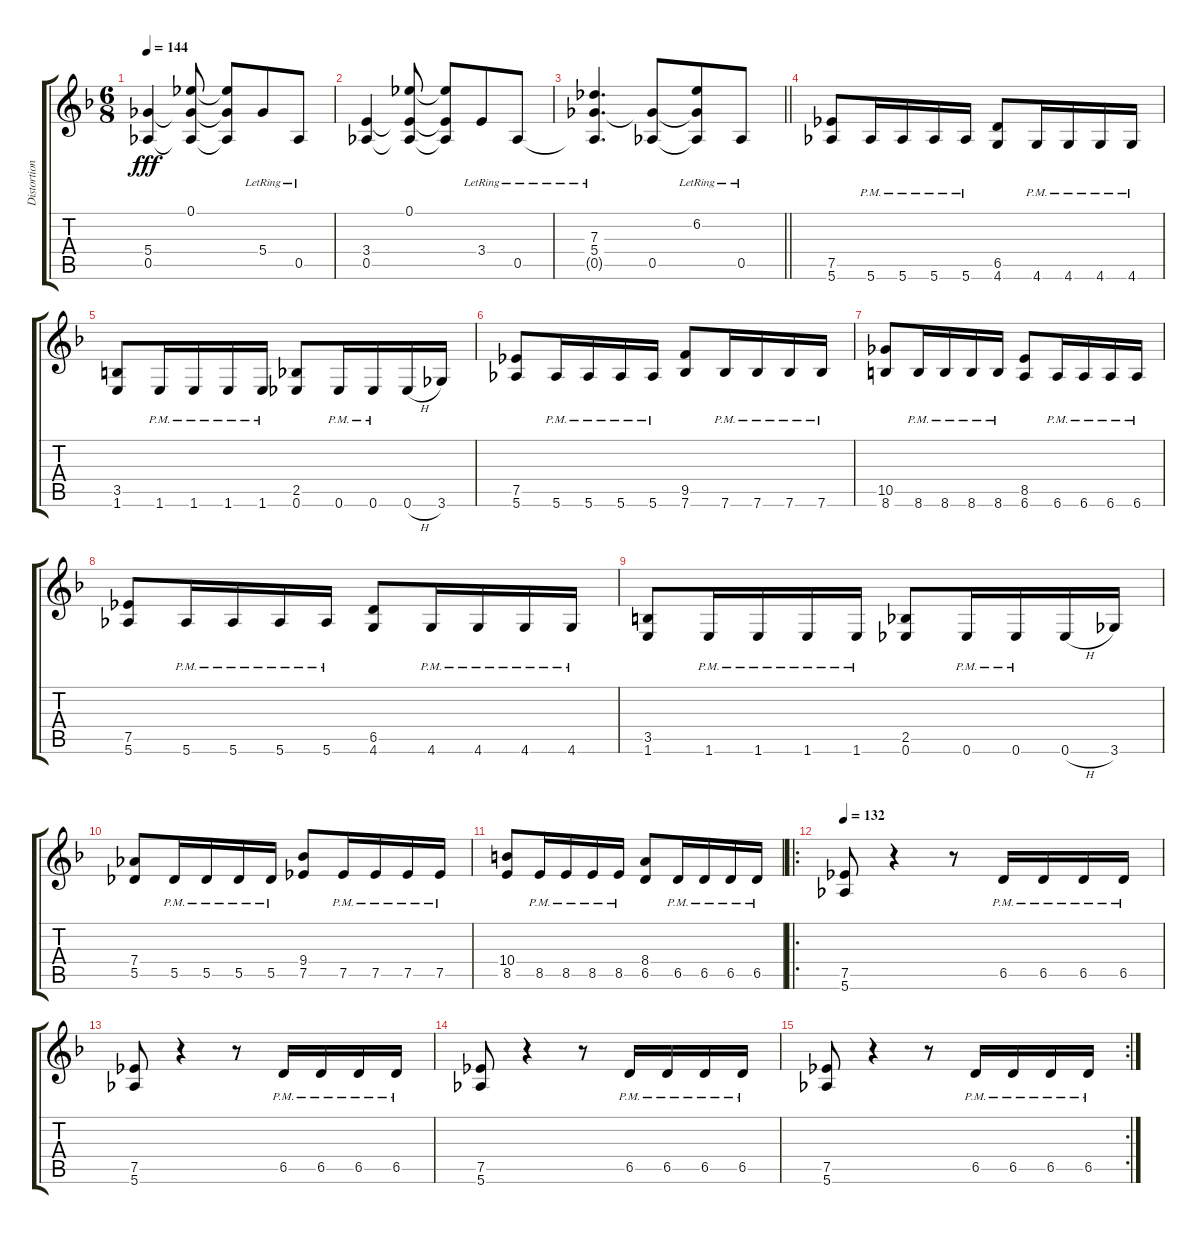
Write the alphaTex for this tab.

\track ("Distortion Guitar" "Distortion") {instrument overdrivenguitar}
\staff {score tabs}
\tuning (Eb4 Bb3 Gb3 Db3 Ab2 Eb2) {hide}
\ts (6 8)
\tempo 144
\clef g2
\ks f
(5.4 0.5).4{dy fff} (0.1 5.4{t} 0.5{t}).8 (0.1{t} 5.4{t} 0.5{t}).8 5.4{lr}.8 0.5{lr}.8 |
(3.4 0.5).4 (0.1 3.4{t} 0.5{t}).8 (0.1{t} 3.4{t} 0.5{t}).8 3.4{lr}.8 0.5{lr}.8 |
\barLineRight lightlight
(7.3{lr} 5.4{lr} 0.5{t}).4{d} (5.4{t} 0.5).8 (6.2{lr} 5.4{t} 0.5{t}).8 0.5{lr}.8 |
(7.5 5.6).8 5.6{pm}.16 5.6{pm}.16 5.6{pm}.16 5.6{pm}.16 (6.5 4.6).8 4.6{pm}.16 4.6{pm}.16 4.6{pm}.16 4.6{pm}.16 |
(3.5 1.6).8 1.6{pm}.16 1.6{pm}.16 1.6{pm}.16 1.6{pm}.16 (2.5 0.6).8 0.6{pm}.16 0.6{pm}.16 0.6{h}.16 3.6.16 |
(7.5 5.6).8 5.6{pm}.16 5.6{pm}.16 5.6{pm}.16 5.6{pm}.16 (9.5 7.6).8 7.6{pm}.16 7.6{pm}.16 7.6{pm}.16 7.6{pm}.16 |
(10.5 8.6).8 8.6{pm}.16 8.6{pm}.16 8.6{pm}.16 8.6{pm}.16 (8.5 6.6).8 6.6{pm}.16 6.6{pm}.16 6.6{pm}.16 6.6{pm}.16 |
(7.5 5.6).8 5.6{pm}.16 5.6{pm}.16 5.6{pm}.16 5.6{pm}.16 (6.5 4.6).8 4.6{pm}.16 4.6{pm}.16 4.6{pm}.16 4.6{pm}.16 |
(3.5 1.6).8 1.6{pm}.16 1.6{pm}.16 1.6{pm}.16 1.6{pm}.16 (2.5 0.6).8 0.6{pm}.16 0.6{pm}.16 0.6{h}.16 3.6.16 |
(7.4 5.5).8 5.5{pm}.16 5.5{pm}.16 5.5{pm}.16 5.5{pm}.16 (9.4 7.5).8 7.5{pm}.16 7.5{pm}.16 7.5{pm}.16 7.5{pm}.16 |
(10.4 8.5).8 8.5{pm}.16 8.5{pm}.16 8.5{pm}.16 8.5{pm}.16 (8.4 6.5).8 6.5{pm}.16 6.5{pm}.16 6.5{pm}.16 6.5{pm}.16 |
\ro
\tempo 132
(7.5 5.6).8 r.4 r.8 6.5{pm}.16 6.5{pm}.16 6.5{pm}.16 6.5{pm}.16 |
(7.5 5.6).8 r.4 r.8 6.5{pm}.16 6.5{pm}.16 6.5{pm}.16 6.5{pm}.16 |
(7.5 5.6).8 r.4 r.8 6.5{pm}.16 6.5{pm}.16 6.5{pm}.16 6.5{pm}.16 |
\rc 2
(7.5 5.6).8 r.4 r.8 6.5{pm}.16 6.5{pm}.16 6.5{pm}.16 6.5{pm}.16
